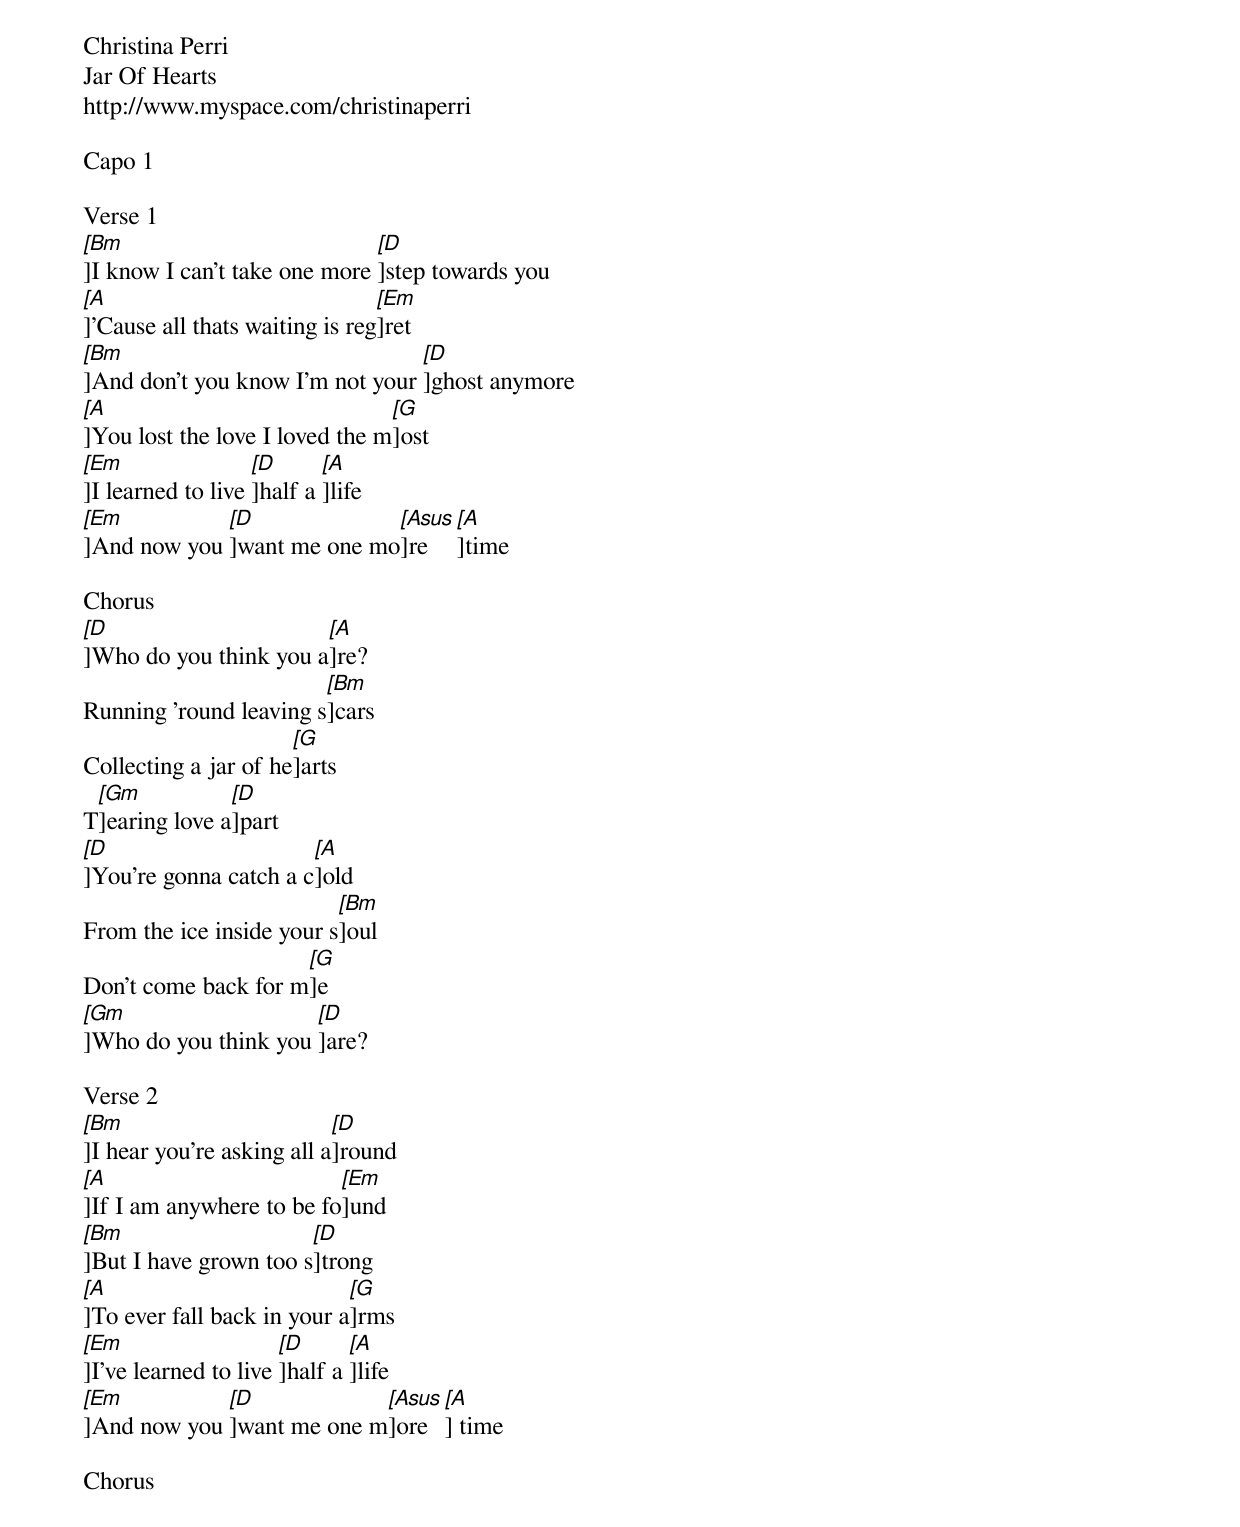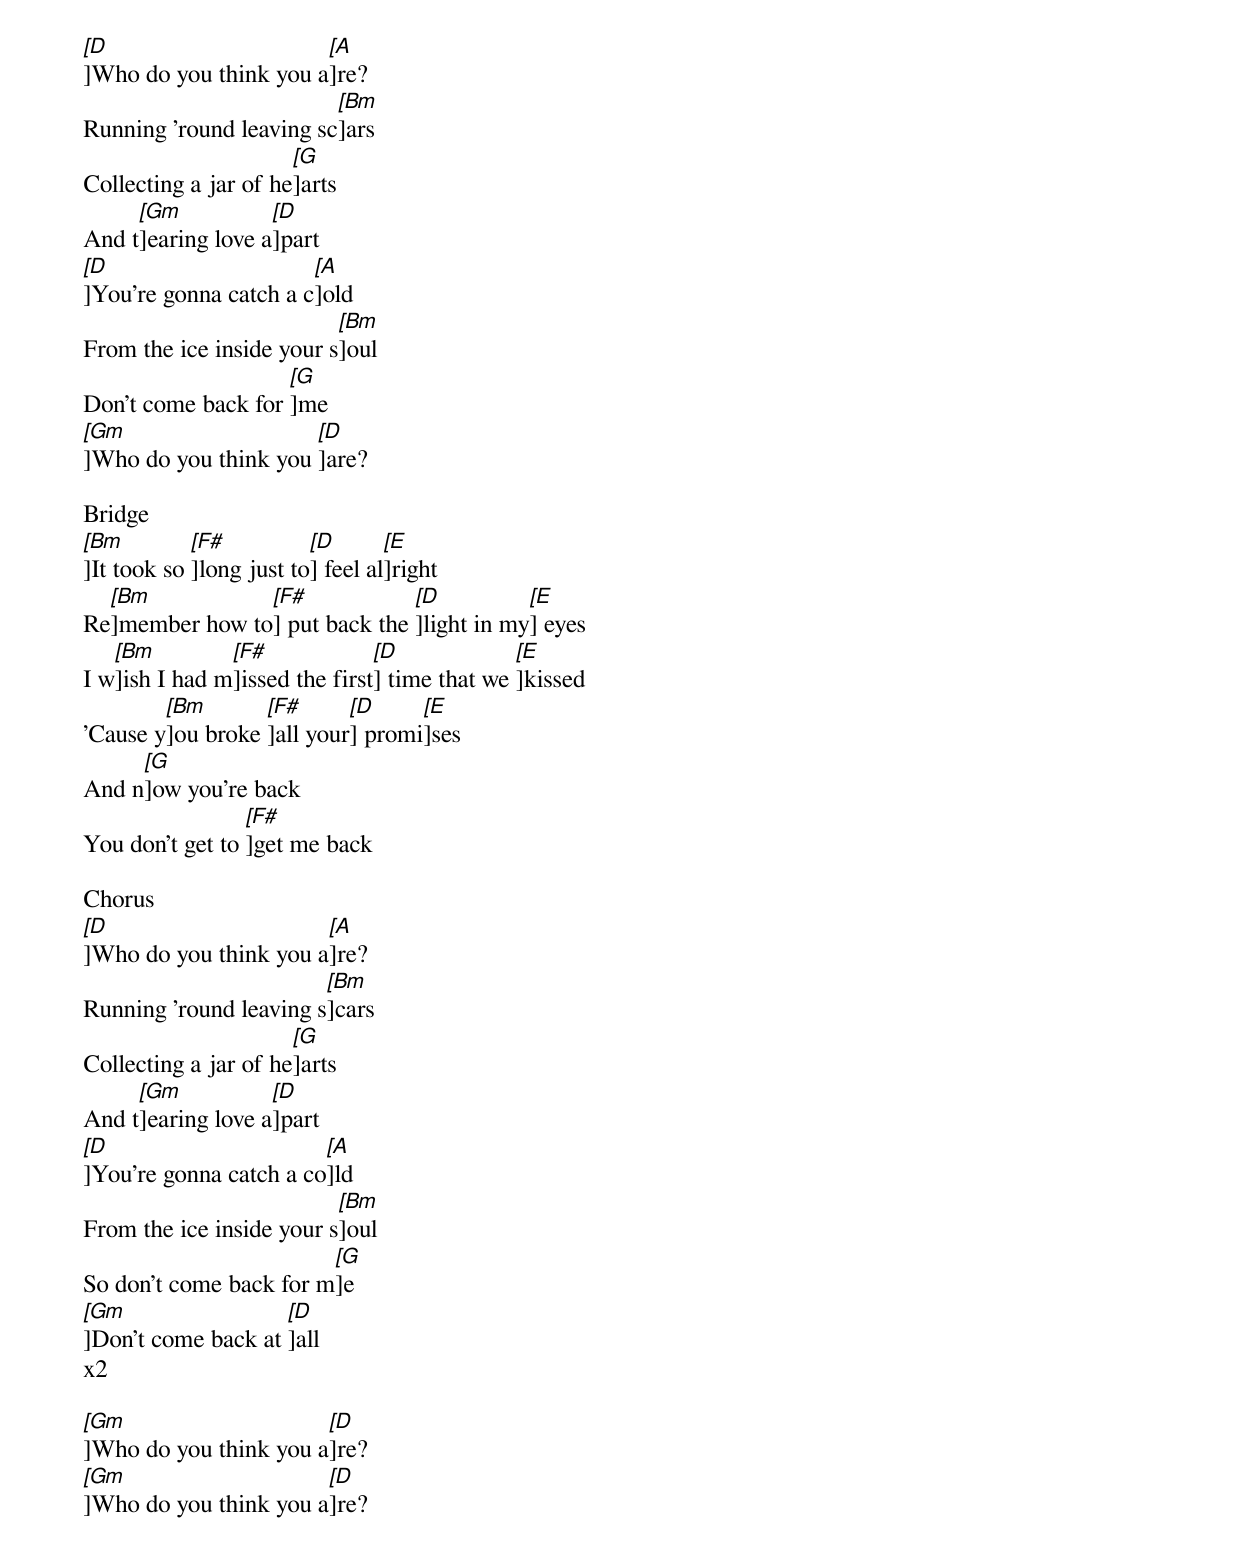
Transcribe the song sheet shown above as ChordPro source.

Christina Perri
Jar Of Hearts
http://www.myspace.com/christinaperri

Capo 1

Verse 1
[[Bm]]I know I can't take one more [[D]]step towards you
[[A]]'Cause all thats waiting is reg[[Em]]ret
[[Bm]]And don't you know I'm not your [[D]]ghost anymore
[[A]]You lost the love I loved the m[[G]]ost
[[Em]]I learned to live [[D]]half a [[A]]life
[[Em]]And now you [[D]]want me one mo[[Asus]]re [[A]]time

Chorus
[[D]]Who do you think you a[[A]]re?
Running 'round leaving s[[Bm]]cars
Collecting a jar of he[[G]]arts
T[[Gm]]earing love a[[D]]part
[[D]]You're gonna catch a c[[A]]old
From the ice inside your s[[Bm]]oul
Don't come back for m[[G]]e
[[Gm]]Who do you think you [[D]]are?

Verse 2
[[Bm]]I hear you're asking all a[[D]]round
[[A]]If I am anywhere to be fo[[Em]]und
[[Bm]]But I have grown too s[[D]]trong
[[A]]To ever fall back in your a[[G]]rms
[[Em]]I've learned to live [[D]]half a [[A]]life
[[Em]]And now you [[D]]want me one m[[Asus]]ore[[A]] time

Chorus
[[D]]Who do you think you a[[A]]re?
Running 'round leaving sc[[Bm]]ars
Collecting a jar of he[[G]]arts
And t[[Gm]]earing love a[[D]]part
[[D]]You're gonna catch a c[[A]]old
From the ice inside your s[[Bm]]oul
Don't come back for [[G]]me
[[Gm]]Who do you think you [[D]]are?

Bridge
[[Bm]]It took so [[F#]]long just to[[D]] feel al[[E]]right
Re[[Bm]]member how to[[F#]] put back the [[D]]light in my[[E]] eyes
I w[[Bm]]ish I had m[[F#]]issed the first[[D]] time that we [[E]]kissed
'Cause y[[Bm]]ou broke [[F#]]all your[[D]] promi[[E]]ses
And n[[G]]ow you're back
You don't get to [[F#]]get me back

Chorus
[[D]]Who do you think you a[[A]]re?
Running 'round leaving s[[Bm]]cars
Collecting a jar of he[[G]]arts
And t[[Gm]]earing love a[[D]]part
[[D]]You're gonna catch a co[[A]]ld
From the ice inside your s[[Bm]]oul
So don't come back for m[[G]]e
[[Gm]]Don't come back at [[D]]all
x2

[[Gm]]Who do you think you a[[D]]re?
[[Gm]]Who do you think you a[[D]]re?
[[Gm]]Who do you think you a[[D]]re?
